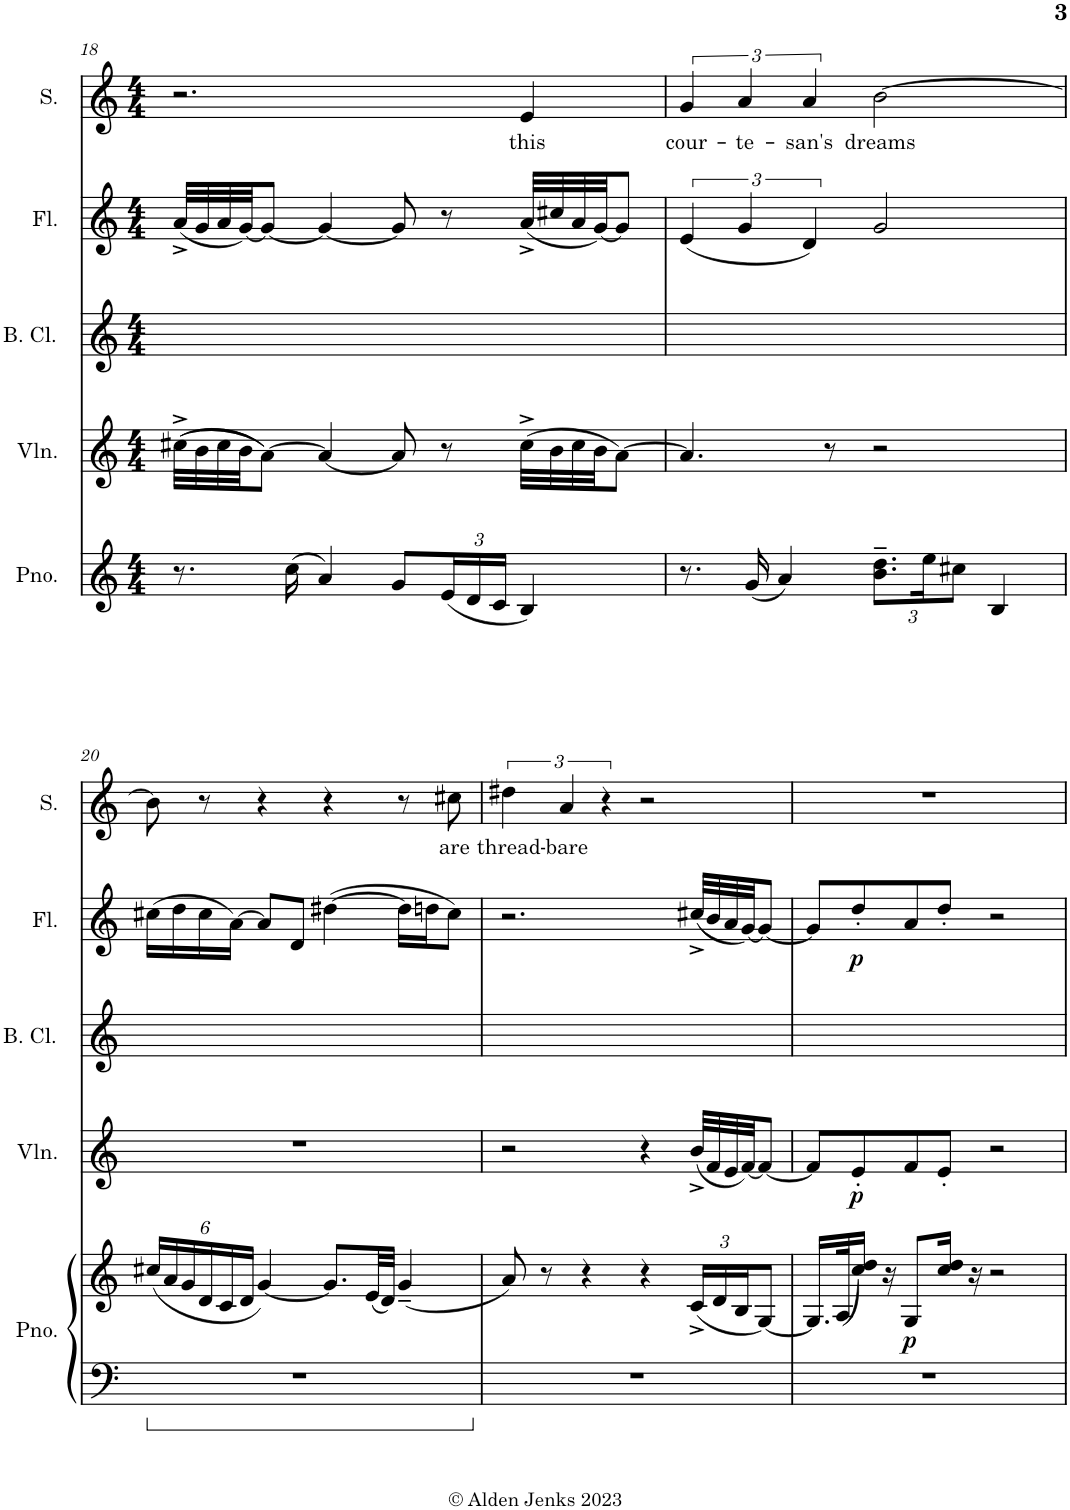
**kern	**dynam	**kern	**dynam	**kern	**text	**kern	**dynam	**kern	**text
*part5	*part5	*part4	*part4	*part3	*part3	*part2	*part2	*part1	*part1
*staff5	*staff5	*staff4	*staff4	*staff3	*staff3	*staff2	*staff2	*staff1	*staff1
*I"Piano	*	*I"Violin	*	*I"Bass Clarinet (Bb)	*	*I"Flute	*	*I"Soprano	*
*I'Pno.	*	*I'Vln.	*	*I'B. Cl.	*	*I'Fl.	*	*I'S.	*
!!LO:PB:g=z
*clefG2	*	*clefG2	*	*clefG2	*	*clefG2	*	*clefG2	*
*	*	*	*	*Trd8c14	*	*	*	*	*
*k[]	*	*k[]	*	*k[]	*	*k[]	*	*k[]	*
*M4/4	*	*M4/4	*	*M4/4	*	*M4/4	*	*M4/4	*
=18	=18	=18	=18	=18	=18	=18	=18	=18	=18
8.r	.	((32cc#X^\LLL	.	2.ryy	.	(32a^/LLL	.	2.r	.
.	.	32b\	.	.	.	32g/	.	.	.
.	.	32cc#\	.	.	.	32a/	.	.	.
.	.	32b\JJ	.	.	.	[32g/JJ)	.	.	.
.	.	[8a\J))	.	.	.	8g/J_	.	.	.
(16cc\	.	.	.	.	.	.	.	.	.
4a/)	.	4a/_	.	.	.	4g/_	.	.	.
8g/L	.	8a/]	.	.	.	8g/]	.	.	.
*Xbrackettup	*	*	*	*	*	*	*	*	*
(24e/L	.	8r	.	.	.	8r	.	.	.
24d/	.	.	.	.	.	.	.	.	.
24c/JJ	.	.	.	.	.	.	.	.	.
!	!	!	!	!	!LO:LY:b	!	!	!	!LO:LY:b
4B/)	.	(32cc#^\LLL	.	4f#X	this	(32a^/LLL	.	4e/	this
.	.	32b\	.	.	.	32cc#X/	.	.	.
.	.	32cc#\	.	.	.	32a/	.	.	.
.	.	32b\JJ	.	.	.	[32g/JJ)	.	.	.
.	.	[8a\J)	.	.	.	8g/J]	.	.	.
=19	=19	=19	=19	=19	=19	=19	=19	=19	=19
!	!	!	!	!	!LO:LY:b	!	!	!	!LO:LY:b
8.r	.	4.a/]	.	6a	cour-	(6e/	.	6g/	cour-
!	!	!	!	!	!LO:LY:b	!	!	!	!LO:LY:b
.	.	.	.	6b	-te-	6g/	.	6a/	-te-
(16g/	.	.	.	.	.	.	.	.	.
4a/)	.	.	.	.	.	.	.	.	.
!	!	!	!	!	!LO:LY:b	!	!	!	!LO:LY:b
.	.	.	.	6b	-san's	6d/)	.	6a/	-san's
.	.	8r	.	.	.	.	.	.	.
!	!	!	!	!	!LO:LY:b	!	!	!	!LO:LY:b
12.b\~ 12.dd\~L	.	2r	.	2cc#X	dreams	2g/	.	[2b\	dreams
24ee\K	.	.	.	.	.	.	.	.	.
12cc#X\J	.	.	.	.	.	.	.	.	.
4B/	.	.	.	.	.	.	.	.	.
!!LO:LB:g=z
=20	=20	=20	=20	=20	=20	=20	=20	=20	=20
(24cc#X/LL	.	1r	.	8cc#	.	(16cc#X\LL	.	8b\]	.
24a/	.	.	.	.	.	.	.	.	.
.	.	.	.	.	.	16dd\	.	.	.
24g/	.	.	.	.	.	.	.	.	.
24d/	.	.	.	8ryy	.	16cc#\	.	8r	.
24c/	.	.	.	.	.	.	.	.	.
.	.	.	.	.	.	[16a\JJ)	.	.	.
24d/JJ	.	.	.	.	.	.	.	.	.
[4g/)	.	.	.	4ryy	.	8a/L]	.	4r	.
.	.	.	.	.	.	8d/J	.	.	.
8.g/L]	.	.	.	4ryy	.	([4dd#X\	.	4r	.
(32e/LL	.	.	.	.	.	.	.	.	.
32d/JJJ)	.	.	.	.	.	.	.	.	.
(4g~/	.	.	.	8ryy	.	16dd#\LL]	.	8r	.
.	.	.	.	.	.	16ddn\J	.	.	.
!	!	!	!	!	!LO:LY:b	!	!	!	!LO:LY:b
.	.	.	.	8dd#X	are	8cc#\J)	.	8cc#X\	are
=21	=21	=21	=21	=21	=21	=21	=21	=21	=21
!	!	!	!	!	!LO:LY:b	!	!	!	!LO:LY:b
8a/)	.	2r	.	6ee#X	thread-	2.r	.	6dd#X\	thread-
8r	.	.	.	.	.	.	.	.	.
!	!	!	!	!	!LO:LY:b	!	!	!	!LO:LY:b
.	.	.	.	6b	-bare	.	.	6a/	-bare
4r	.	.	.	.	.	.	.	.	.
.	.	.	.	6ryy	.	.	.	6r	.
4r	.	4r	.	2ryy	.	.	.	2r	.
(24c^/LL	.	(32b^/LLL	.	.	.	(32cc#X^/LLL	.	.	.
.	.	32f/	.	.	.	32b/	.	.	.
24d/	.	.	.	.	.	.	.	.	.
.	.	32e/	.	.	.	32a/	.	.	.
24B/J	.	.	.	.	.	.	.	.	.
.	.	[32f/JJ)	.	.	.	[32g/JJ)	.	.	.
[8G/J)	.	8f/J_	.	.	.	8g/J_	.	.	.
=22	=22	=22	=22	=22	=22	=22	=22	=22	=22
16.G/LL]	.	8f/L]	.	1ryy	.	8g/L]	.	1r	.
(32A/K	.	.	.	.	.	.	.	.	.
!	!	!	!LO:DY:b	!	!	!	!LO:DY:b	!	!
16cc/ 16dd/JJ)	.	8e'/	p	.	.	8dd'/	p	.	.
16r	.	.	.	.	.	.	.	.	.
!	!LO:DY:b	!	!	!	!	!	!	!	!
8G/L	p	8f/	.	.	.	8a/	.	.	.
16cc/ 16dd/Jk	.	8e'/J	.	.	.	8dd'/J	.	.	.
16r	.	.	.	.	.	.	.	.	.
2r	.	2r	.	.	.	2r	.	.	.
=	=	=	=	=	=	=	=	=	=
*-	*-	*-	*-	*-	*-	*-	*-	*-	*-
